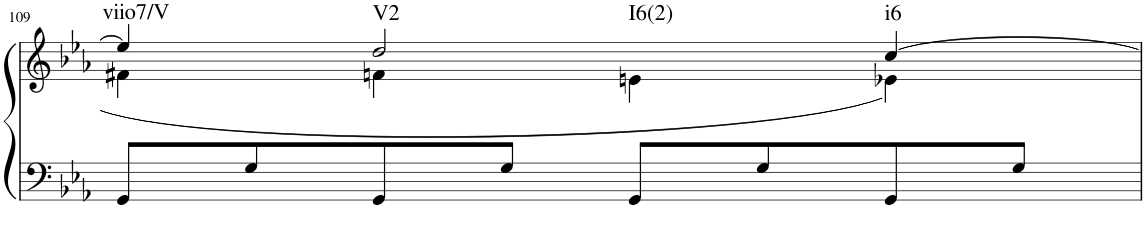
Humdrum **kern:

**kern	**kern	**harte
*part1	*part1	*part1
*staff2	*staff1	*
*I"Piano	*	*
*I'Pno.	*	*
!!LO:PB:g=z
*clefF4	*clefG2	*
*k[b-e-a-]	*k[b-e-a-]	*
*M4/4	*M4/4	*
*met(c)	*met(c)	*
=109	=109	=109
*	*^	*
!	!	!	!LO:H:kt=viio7/V
8GG/L	4ee-/]	4f#X\	N
8G/	.	.	.
!	!	!	!LO:H:n=1:kt=V2
!	!	!	!LO:H:n=2:kt=I6(2)
8GG/	2dd/	4fn\	N N
8G/J	.	.	.
8GG/L	.	4en\	.
8G/	.	.	.
!	!	!	!LO:H:kt=i6
8GG/	[4cc/	4e-X\	N
8G/J	.	.	.
*	*v	*v	*
=	=	=
*-	*-	*-
